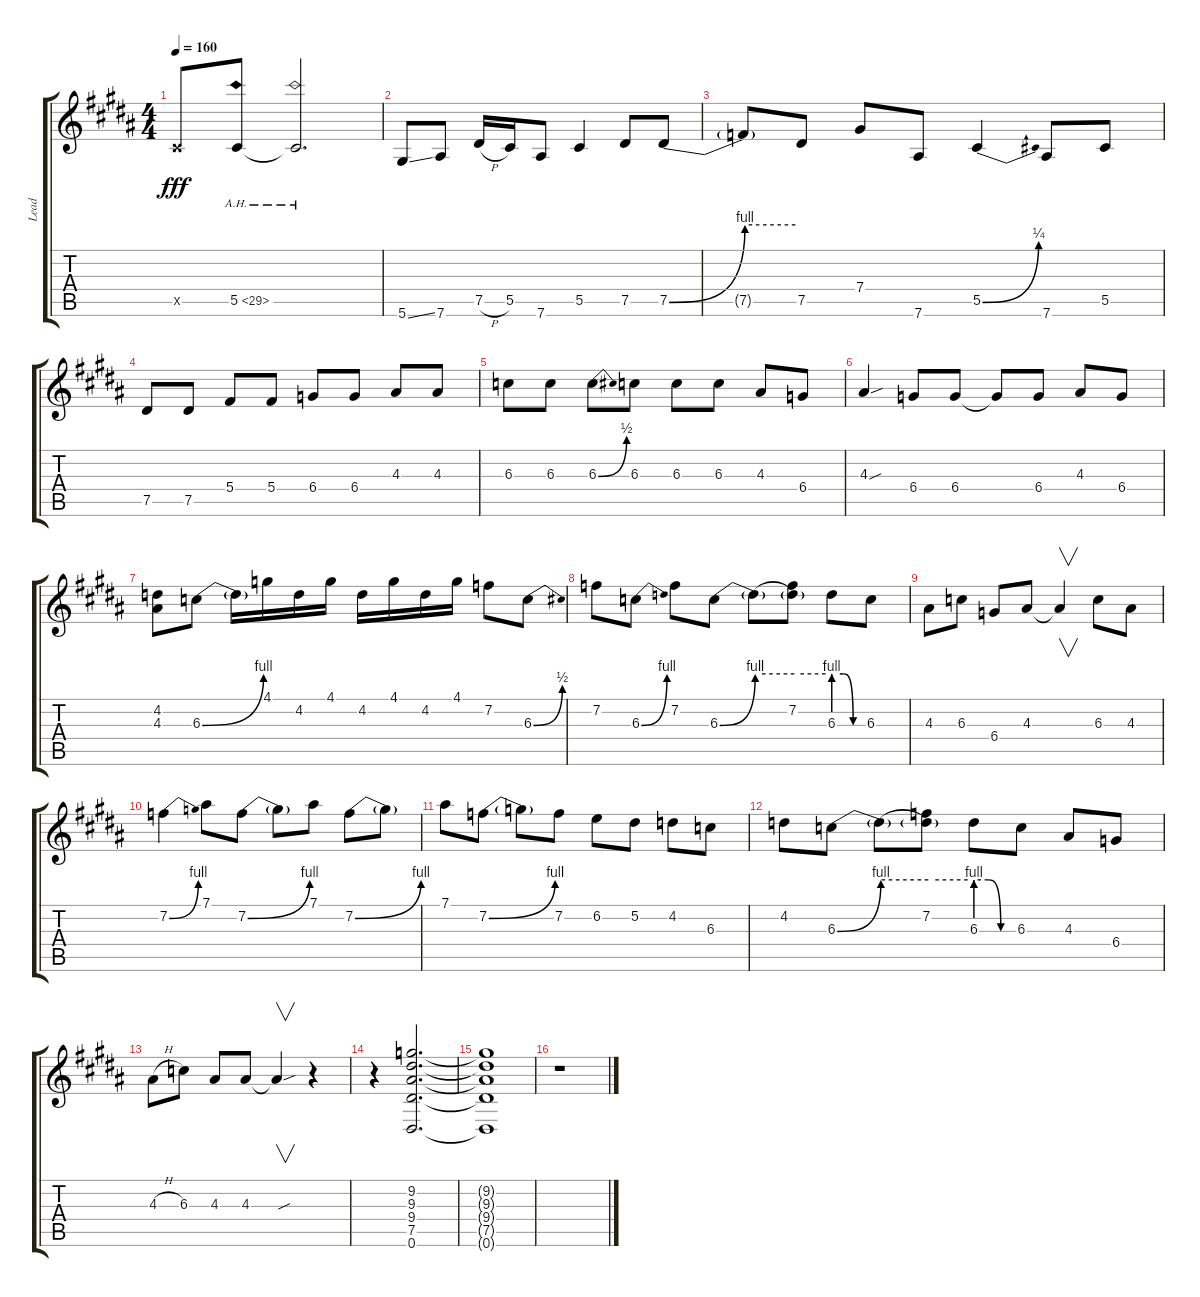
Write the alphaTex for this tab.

\track ("Lead" "Lead") {instrument distortionguitar}
\staff {score tabs}
\tuning (Eb4 Bb3 Gb3 Db3 Ab2 Eb2) {hide}
\ts (4 4)
\tempo 160
\clef g2
\ks g#minor
5.5{x}.8{dy fff} 5.5{ah 24}.8 5.5{ah 24 t}.2{d} |
\ks b
5.6{ss}.8 7.6.8 7.5{h}.16 5.5.16 7.6.8 5.5.4 7.5.8 7.5{be (bend 0 0 60 4)}.8 |
\ks g#minor
7.5{be (hold 0 4 60 4) t}.8 7.5.8 7.4.8 7.6.8 5.5{be (bend 0 0 60 1)}.4 7.6.8 5.5.8 |
7.5.8 7.5.8 5.4.8 5.4.8 6.4.8 6.4.8 4.3.8 4.3.8 |
6.3.8 6.3.8 6.3{be (bend 0 0 60 2)}.8 6.3.8 6.3.8 6.3.8 4.3.8 6.4.8 |
\ks b
4.3{sou}.4 6.4.8 6.4.8 6.4{t}.8 6.4.8 4.3.8 6.4.8 |
\ks g#minor
(4.2 4.3).8 6.3{be (bend 0 0 60 4)}.8 6.3{t}.16 4.1.16 4.2.16 4.1.16 4.2.16 4.1.16 4.2.16 4.1.16 7.2.8 6.3{be (bend 0 0 60 2)}.8 |
7.2.8 6.3{be (bend 0 0 60 4)}.8 7.2.8 6.3{be (bend 0 0 60 4)}.8 6.3{be (hold 0 4 60 4) t}.8 (7.2 6.3{be (hold 0 4 60 4) t}).8 6.3{be (custom 0 4 20 4 40 0 60 0)}.8 6.3.8 |
4.3.8 6.3.8 6.4.8 4.3.8 4.3{t}.4{v} 6.3.8 4.3.8 |
\ks b
7.2{be (bend 0 0 60 4)}.4 7.1.8 7.2{be (bend 0 0 60 4)}.8 7.2{t}.8 7.1.8 7.2{be (bend 0 0 60 4)}.8 7.2{t}.8 |
\ks g#minor
7.1.8 7.2{be (bend 0 0 60 4)}.8 7.2{t}.8 7.2.8 6.2.8 5.2.8 4.2.8 6.3.8 |
4.2.8 6.3{be (bend 0 0 60 4)}.8 6.3{be (hold 0 4 60 4) t}.8 (7.2 6.3{be (hold 0 4 60 4) t}).8 6.3{be (custom 0 4 20 4 40 0 60 0)}.8 6.3.8 4.3.8 6.4.8 |
4.3{h}.8 6.3.8 4.3.8 4.3.8 4.3{sou t}.4{v} r.4 |
\ks b
r.4 (9.2 9.3 9.4 7.5 0.6).2{d} |
\ks g#minor
(9.2{t} 9.3{t} 9.4{t} 7.5{t} 0.6{t}).1 |
\ks b
r.1
